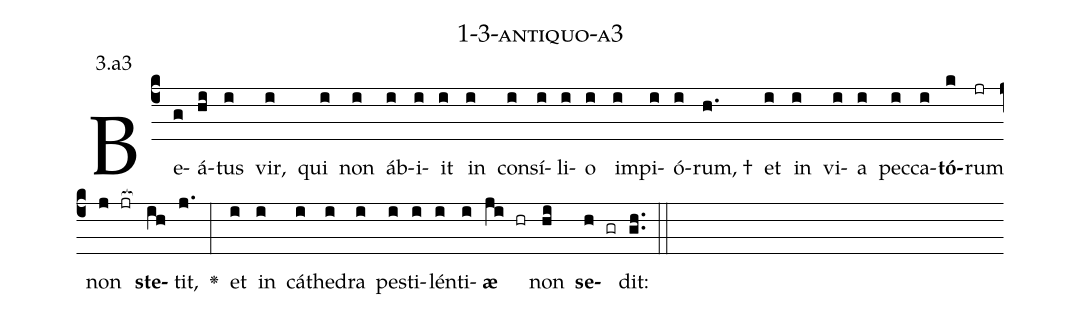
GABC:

name: 1-3-antiquo-a3;
annotation: 3.a3;
%%
(c4)Be(g)á(hi)tus(i) vir,(i) qui(i) non(i) áb(i)i(i)it(i) in(i) con(i)sí(i)li(i)o(i) im(i)pi(i)ó(i)rum, †(h.) et(i) in(i) vi(i)a(i) pec(i)ca(i)<b>tó</b>(k)rum(jr) non(j jr[ocb:1{]) <b>ste</b>(ih[ocb:0}])tit,(j.) <v>\greheightstar</v>(:) et(i) in(i) cá(i)the(i)dra(i) pes(i)ti(i)lén(i)ti(i)<b>æ</b>(ji hr) non(hi) <b>se</b>(h gr)dit:(gh..) (::)


%E(i) u(i) o(ji) u(hi) a(h) e.(gh..) (::)
